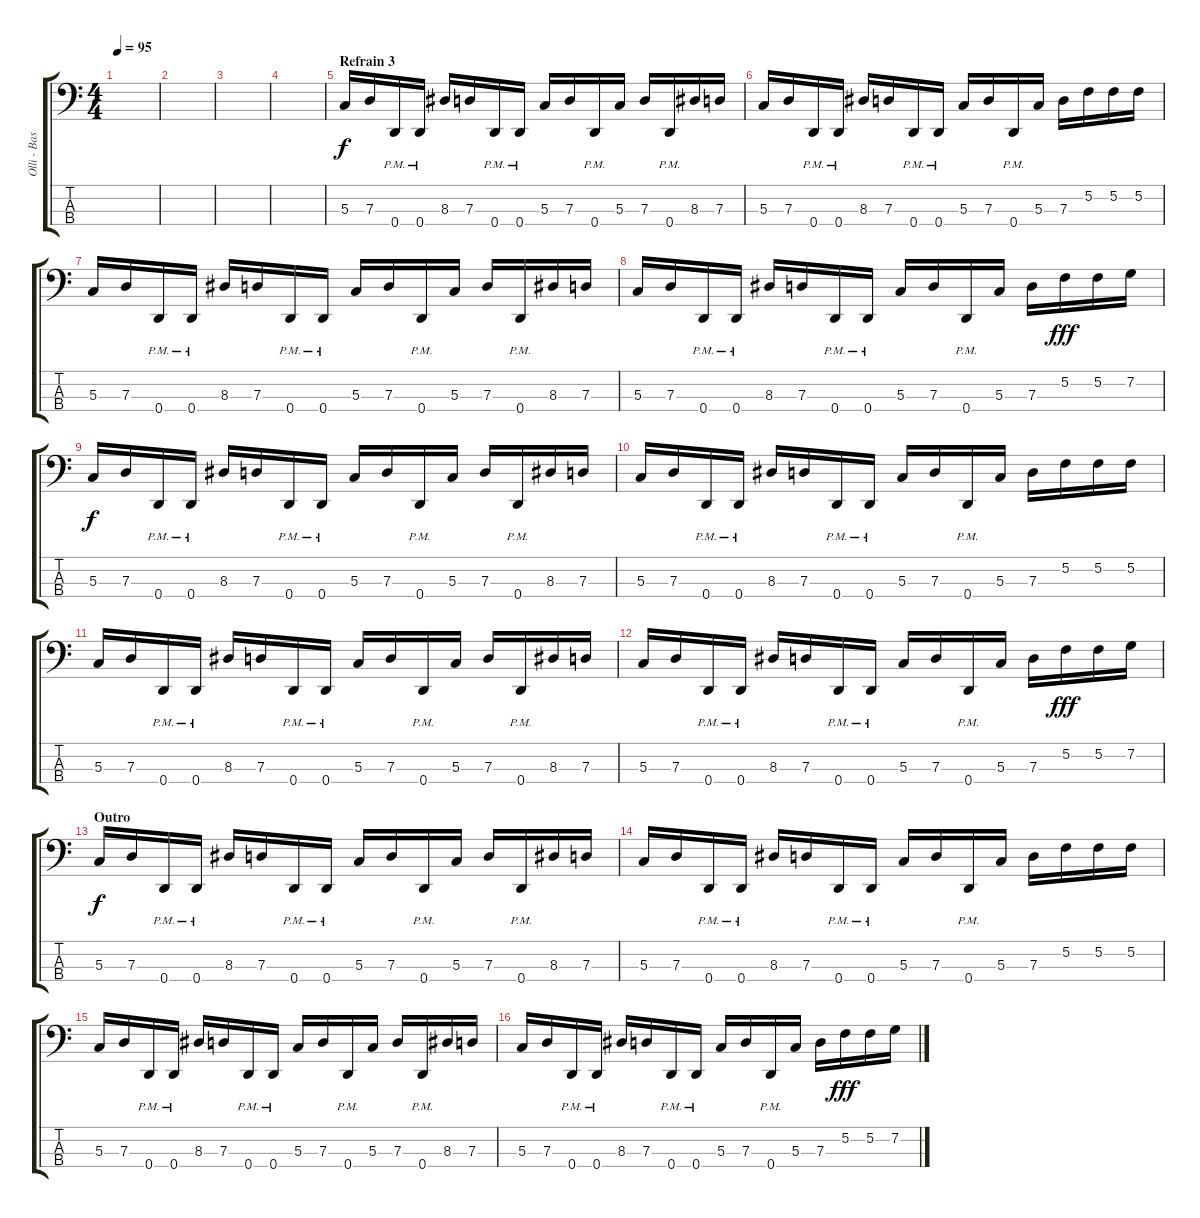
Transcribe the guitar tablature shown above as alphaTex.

\track ("Olli - Bass" "Olli - Bas") {instrument synthbass2}
\staff {score tabs}
\tuning (F2 C2 G1 D1) {hide}
\ts (4 4)
\tempo 95
\clef f4
\ks c
|
|
|
|
\section ("" "Refrain 3")
5.3.16{dy f} 7.3.16 0.4{pm}.16 0.4{pm}.16 8.3.16 7.3.16 0.4{pm}.16 0.4{pm}.16 5.3.16 7.3.16 0.4{pm}.16 5.3.16 7.3.16 0.4{pm}.16 8.3.16 7.3.16 |
5.3.16 7.3.16 0.4{pm}.16 0.4{pm}.16 8.3.16 7.3.16 0.4{pm}.16 0.4{pm}.16 5.3.16 7.3.16 0.4{pm}.16 5.3.16 7.3.16 5.2.16 5.2.16 5.2.16 |
5.3.16 7.3.16 0.4{pm}.16 0.4{pm}.16 8.3.16 7.3.16 0.4{pm}.16 0.4{pm}.16 5.3.16 7.3.16 0.4{pm}.16 5.3.16 7.3.16 0.4{pm}.16 8.3.16 7.3.16 |
5.3.16 7.3.16 0.4{pm}.16 0.4{pm}.16 8.3.16 7.3.16 0.4{pm}.16 0.4{pm}.16 5.3.16 7.3.16 0.4{pm}.16 5.3.16 7.3.16 5.2.16{dy fff} 5.2.16 7.2.16 |
5.3.16{dy f} 7.3.16 0.4{pm}.16 0.4{pm}.16 8.3.16 7.3.16 0.4{pm}.16 0.4{pm}.16 5.3.16 7.3.16 0.4{pm}.16 5.3.16 7.3.16 0.4{pm}.16 8.3.16 7.3.16 |
5.3.16 7.3.16 0.4{pm}.16 0.4{pm}.16 8.3.16 7.3.16 0.4{pm}.16 0.4{pm}.16 5.3.16 7.3.16 0.4{pm}.16 5.3.16 7.3.16 5.2.16 5.2.16 5.2.16 |
5.3.16 7.3.16 0.4{pm}.16 0.4{pm}.16 8.3.16 7.3.16 0.4{pm}.16 0.4{pm}.16 5.3.16 7.3.16 0.4{pm}.16 5.3.16 7.3.16 0.4{pm}.16 8.3.16 7.3.16 |
5.3.16 7.3.16 0.4{pm}.16 0.4{pm}.16 8.3.16 7.3.16 0.4{pm}.16 0.4{pm}.16 5.3.16 7.3.16 0.4{pm}.16 5.3.16 7.3.16 5.2.16{dy fff} 5.2.16 7.2.16 |
\section ("" "Outro")
5.3.16{dy f} 7.3.16 0.4{pm}.16 0.4{pm}.16 8.3.16 7.3.16 0.4{pm}.16 0.4{pm}.16 5.3.16 7.3.16 0.4{pm}.16 5.3.16 7.3.16 0.4{pm}.16 8.3.16 7.3.16 |
5.3.16 7.3.16 0.4{pm}.16 0.4{pm}.16 8.3.16 7.3.16 0.4{pm}.16 0.4{pm}.16 5.3.16 7.3.16 0.4{pm}.16 5.3.16 7.3.16 5.2.16 5.2.16 5.2.16 |
5.3.16 7.3.16 0.4{pm}.16 0.4{pm}.16 8.3.16 7.3.16 0.4{pm}.16 0.4{pm}.16 5.3.16 7.3.16 0.4{pm}.16 5.3.16 7.3.16 0.4{pm}.16 8.3.16 7.3.16 |
5.3.16 7.3.16 0.4{pm}.16 0.4{pm}.16 8.3.16 7.3.16 0.4{pm}.16 0.4{pm}.16 5.3.16 7.3.16 0.4{pm}.16 5.3.16 7.3.16 5.2.16{dy fff} 5.2.16 7.2.16
